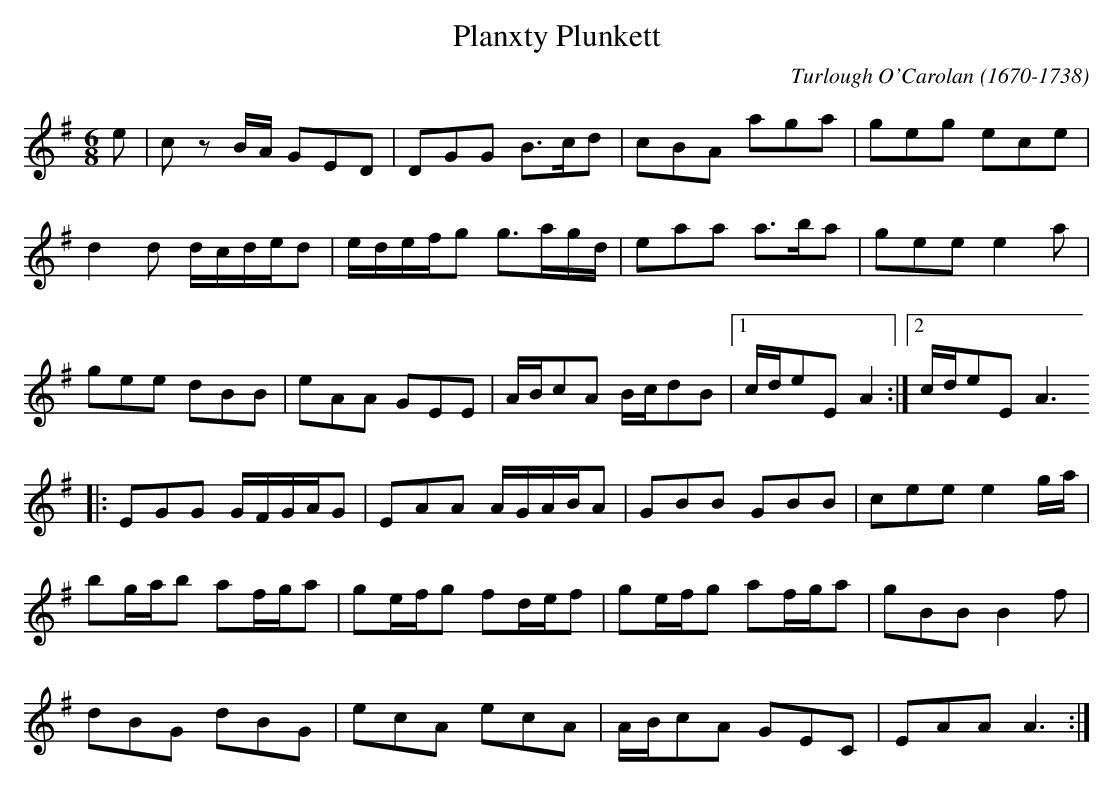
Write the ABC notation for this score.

X:1occ
T:Planxty Plunkett
C:Turlough O'Carolan (1670-1738)
M:6/8
L:1/8
K:G
C:ALLEGHRETTO
e|c zB/2A/2 GED|DGG B3/2c/2d|cBA aga|geg ece|
d2d d/2c/2d/2e/2d|e/2d/2e/2f/2g g3/2a/2g/2d/2|eaa a3/2b/2a|gee e2a|
gee dBB|eAA GEE|A/2B/2cA B/2c/2dB|[1c/2d/2eE A2:|[2c/2d/2eE A3
|:EGG G/2F/2G/2A/2G|EAA A/2G/2A/2B/2A|GBB GBB|cee e2g/2a/2|
bg/2a/2b af/2g/2a|ge/2f/2g fd/2e/2f|ge/2f/2g af/2g/2a|gBB B2f|
dBG dBG|ecA ecA|A/2B/2cA GEC|EAA A3:|
